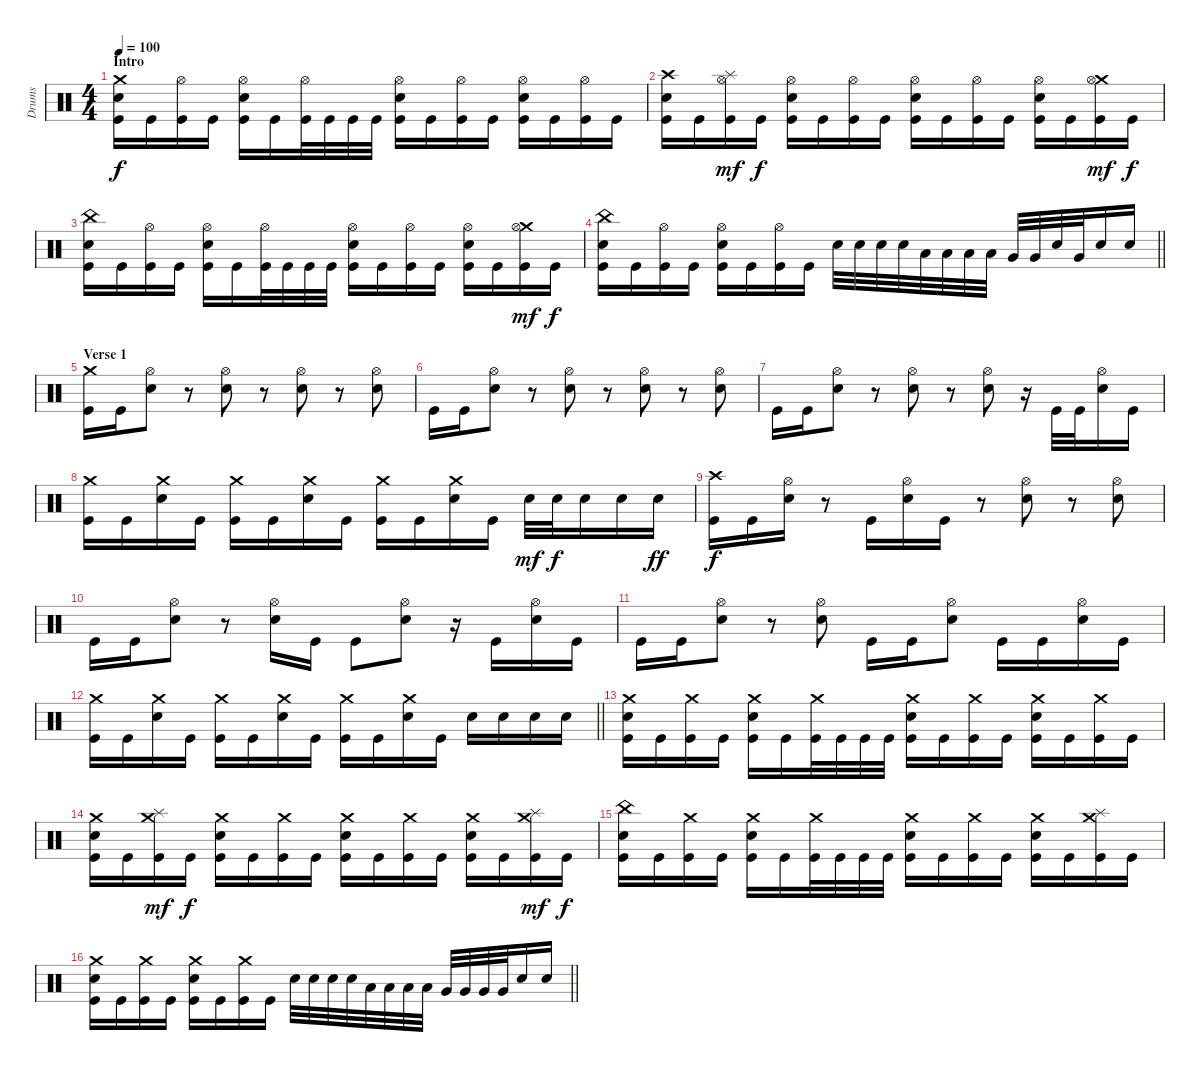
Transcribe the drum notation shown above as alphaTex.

\track ("Drums" "Drums") {instrument percussion}
\staff {score}
\articulation defaults
\ts (4 4)
\section ("" "Intro")
\tempo 100
\clef neutral
\ks c
("Crash medium (hit)" "Electric Snare (hit)" "Kick (hit)").16{dy f} "Kick (hit)".16 ("Hi-Hat (open)" "Kick (hit)").16 "Kick (hit)".16 ("Hi-Hat (open)" "Electric Snare (hit)" "Kick (hit)").16 "Kick (hit)".16 ("Hi-Hat (open)" "Kick (hit)").32 "Kick (hit)".32 "Kick (hit)".32 "Kick (hit)".32 ("Hi-Hat (open)" "Electric Snare (hit)" "Kick (hit)").16 "Kick (hit)".16 ("Hi-Hat (open)" "Kick (hit)").16 "Kick (hit)".16 ("Hi-Hat (open)" "Electric Snare (hit)" "Kick (hit)").16 "Kick (hit)".16 ("Hi-Hat (open)" "Kick (hit)").16 "Kick (hit)".16 |
("Crash high (hit)" "Electric Snare (hit)" "Kick (hit)").16 "Kick (hit)".16 ("Splash (hit)" "Hi-Hat (open)" "Kick (hit)").16{dy mf} "Kick (hit)".16{dy f} ("Hi-Hat (open)" "Electric Snare (hit)" "Kick (hit)").16 "Kick (hit)".16 ("Hi-Hat (open)" "Kick (hit)").16 "Kick (hit)".16 ("Hi-Hat (open)" "Electric Snare (hit)" "Kick (hit)").16 "Kick (hit)".16 ("Hi-Hat (open)" "Kick (hit)").16 "Kick (hit)".16 ("Hi-Hat (open)" "Electric Snare (hit)" "Kick (hit)").16 "Kick (hit)".16 ("Crash medium (hit)" "Hi-Hat (open)" "Kick (hit)").16{dy mf} "Kick (hit)".16{dy f} |
("China (hit)" "Electric Snare (hit)" "Kick (hit)").16 "Kick (hit)".16 ("Hi-Hat (open)" "Kick (hit)").16 "Kick (hit)".16 ("Hi-Hat (open)" "Electric Snare (hit)" "Kick (hit)").16 "Kick (hit)".16 ("Hi-Hat (open)" "Kick (hit)").32 "Kick (hit)".32 "Kick (hit)".32 "Kick (hit)".32 ("Hi-Hat (open)" "Electric Snare (hit)" "Kick (hit)").16 "Kick (hit)".16 ("Hi-Hat (open)" "Kick (hit)").16 "Kick (hit)".16 ("Hi-Hat (open)" "Electric Snare (hit)" "Kick (hit)").16 "Kick (hit)".16 ("Crash medium (hit)" "Hi-Hat (open)" "Kick (hit)").16{dy mf} "Kick (hit)".16{dy f} |
\barLineRight lightlight
("China (hit)" "Electric Snare (hit)" "Kick (hit)").16 "Kick (hit)".16 ("Hi-Hat (open)" "Kick (hit)").16 "Kick (hit)".16 ("Hi-Hat (open)" "Electric Snare (hit)" "Kick (hit)").16 "Kick (hit)".16 ("Hi-Hat (open)" "Kick (hit)").16 "Kick (hit)".16 "Electric Snare (hit)".32 "Electric Snare (hit)".32 "Electric Snare (hit)".32 "Electric Snare (hit)".32 "Low Tom (hit)".32 "Low Tom (hit)".32 "Low Tom (hit)".32 "Low Tom (hit)".32 "Very Low Tom (hit)".32 "Very Low Tom (hit)".32 "Metronome (bell)".32 "Very Low Tom (hit)".32 "Electric Snare (hit)".16 "Electric Snare (hit)".16 |
\section ("" "Verse 1")
("Crash medium (hit)" "Kick (hit)").16 "Kick (hit)".16 ("Hi-Hat (open)" "Electric Snare (hit)").8 r.8 ("Hi-Hat (open)" "Electric Snare (hit)").8 r.8 ("Hi-Hat (open)" "Electric Snare (hit)").8 r.8 ("Hi-Hat (open)" "Electric Snare (hit)").8 |
"Kick (hit)".16 "Kick (hit)".16 ("Hi-Hat (open)" "Electric Snare (hit)").8 r.8 ("Hi-Hat (open)" "Electric Snare (hit)").8 r.8 ("Hi-Hat (open)" "Electric Snare (hit)").8 r.8 ("Hi-Hat (open)" "Electric Snare (hit)").8 |
"Kick (hit)".16 "Kick (hit)".16 ("Hi-Hat (open)" "Electric Snare (hit)").8 r.8 ("Hi-Hat (open)" "Electric Snare (hit)").8 r.8 ("Hi-Hat (open)" "Electric Snare (hit)").8 r.16 "Kick (hit)".32 "Kick (hit)".32 ("Hi-Hat (open)" "Electric Snare (hit)").16 "Kick (hit)".16 |
("Crash medium (hit)" "Kick (hit)").16 "Kick (hit)".16 ("Crash medium (hit)" "Electric Snare (hit)").16 "Kick (hit)".16 ("Crash medium (hit)" "Kick (hit)").16 "Kick (hit)".16 ("Crash medium (hit)" "Electric Snare (hit)").16 "Kick (hit)".16 ("Crash medium (hit)" "Kick (hit)").16 "Kick (hit)".16 ("Crash medium (hit)" "Electric Snare (hit)").16 "Kick (hit)".16 "Electric Snare (hit)".32{dy mf} "Electric Snare (hit)".32{dy f} "Electric Snare (hit)".16 "Electric Snare (hit)".16 "Electric Snare (hit)".16{dy ff} |
("Crash high (hit)" "Kick (hit)").16{dy f} "Kick (hit)".16 ("Hi-Hat (open)" "Electric Snare (hit)").16 r.8 "Kick (hit)".16 ("Hi-Hat (open)" "Electric Snare (hit)").16 "Kick (hit)".16 r.8 ("Hi-Hat (open)" "Electric Snare (hit)").8 r.8 ("Hi-Hat (open)" "Electric Snare (hit)").8 |
"Kick (hit)".16 "Kick (hit)".16 ("Hi-Hat (open)" "Electric Snare (hit)").8 r.8 ("Hi-Hat (open)" "Electric Snare (hit)").16 "Kick (hit)".16 "Kick (hit)".8 ("Hi-Hat (open)" "Electric Snare (hit)").8 r.16 "Kick (hit)".16 ("Hi-Hat (open)" "Electric Snare (hit)").16 "Kick (hit)".16 |
"Kick (hit)".16 "Kick (hit)".16 ("Hi-Hat (open)" "Electric Snare (hit)").8 r.8 ("Hi-Hat (open)" "Electric Snare (hit)").8 "Kick (hit)".16 "Kick (hit)".16 ("Hi-Hat (open)" "Electric Snare (hit)").8 "Kick (hit)".16 "Kick (hit)".16 ("Hi-Hat (open)" "Electric Snare (hit)").16 "Kick (hit)".16 |
\barLineRight lightlight
("Crash medium (hit)" "Kick (hit)").16 "Kick (hit)".16 ("Crash medium (hit)" "Electric Snare (hit)").16 "Kick (hit)".16 ("Crash medium (hit)" "Kick (hit)").16 "Kick (hit)".16 ("Crash medium (hit)" "Electric Snare (hit)").16 "Kick (hit)".16 ("Crash medium (hit)" "Kick (hit)").16 "Kick (hit)".16 ("Crash medium (hit)" "Electric Snare (hit)").16 "Kick (hit)".16 "Electric Snare (hit)".16 "Electric Snare (hit)".16 "Electric Snare (hit)".16 "Electric Snare (hit)".16 |
("Crash medium (hit)" "Electric Snare (hit)" "Kick (hit)").16 "Kick (hit)".16 ("Crash medium (hit)" "Kick (hit)").16 "Kick (hit)".16 ("Crash medium (hit)" "Electric Snare (hit)" "Kick (hit)").16 "Kick (hit)".16 ("Crash medium (hit)" "Kick (hit)").32 "Kick (hit)".32 "Kick (hit)".32 "Kick (hit)".32 ("Crash medium (hit)" "Electric Snare (hit)" "Kick (hit)").16 "Kick (hit)".16 ("Crash medium (hit)" "Kick (hit)").16 "Kick (hit)".16 ("Crash medium (hit)" "Electric Snare (hit)" "Kick (hit)").16 "Kick (hit)".16 ("Crash medium (hit)" "Kick (hit)").16 "Kick (hit)".16 |
("Crash medium (hit)" "Electric Snare (hit)" "Kick (hit)").16 "Kick (hit)".16 ("Splash (hit)" "Crash medium (hit)" "Kick (hit)").16{dy mf} "Kick (hit)".16{dy f} ("Crash medium (hit)" "Electric Snare (hit)" "Kick (hit)").16 "Kick (hit)".16 ("Crash medium (hit)" "Kick (hit)").16 "Kick (hit)".16 ("Crash medium (hit)" "Electric Snare (hit)" "Kick (hit)").16 "Kick (hit)".16 ("Crash medium (hit)" "Kick (hit)").16 "Kick (hit)".16 ("Crash medium (hit)" "Electric Snare (hit)" "Kick (hit)").16 "Kick (hit)".16 ("Splash (hit)" "Crash medium (hit)" "Kick (hit)").16{dy mf} "Kick (hit)".16{dy f} |
("China (hit)" "Electric Snare (hit)" "Kick (hit)").16 "Kick (hit)".16 ("Crash medium (hit)" "Kick (hit)").16 "Kick (hit)".16 ("Crash medium (hit)" "Electric Snare (hit)" "Kick (hit)").16 "Kick (hit)".16 ("Crash medium (hit)" "Kick (hit)").32 "Kick (hit)".32 "Kick (hit)".32 "Kick (hit)".32 ("Crash medium (hit)" "Electric Snare (hit)" "Kick (hit)").16 "Kick (hit)".16 ("Crash medium (hit)" "Kick (hit)").16 "Kick (hit)".16 ("Crash medium (hit)" "Electric Snare (hit)" "Kick (hit)").16 "Kick (hit)".16 ("Crash medium (hit)" "Splash (hit)" "Kick (hit)").16 "Kick (hit)".16 |
\barLineRight lightlight
("Crash medium (hit)" "Electric Snare (hit)" "Kick (hit)").16 "Kick (hit)".16 ("Crash medium (hit)" "Kick (hit)").16 "Kick (hit)".16 ("Crash medium (hit)" "Electric Snare (hit)" "Kick (hit)").16 "Kick (hit)".16 ("Crash medium (hit)" "Kick (hit)").16 "Kick (hit)".16 "Electric Snare (hit)".32 "Electric Snare (hit)".32 "Electric Snare (hit)".32 "Electric Snare (hit)".32 "Low Tom (hit)".32 "Low Tom (hit)".32 "Low Tom (hit)".32 "Low Tom (hit)".32 "Very Low Tom (hit)".32 "Very Low Tom (hit)".32 "Very Low Tom (hit)".32 "Very Low Tom (hit)".32 "Electric Snare (hit)".16 "Electric Snare (hit)".16
